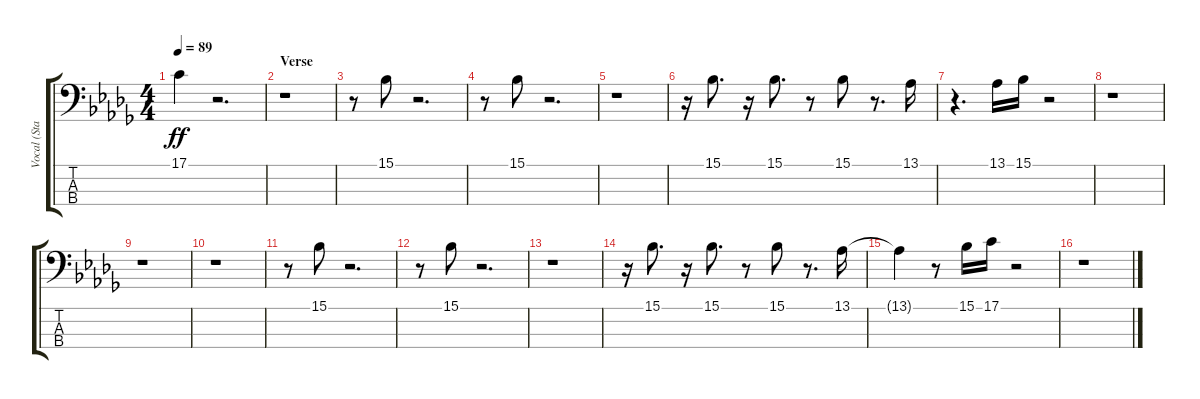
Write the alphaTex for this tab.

\track ("Vocal (Staff 2)" "Vocal (Sta") {instrument lead3calliope}
\staff {score tabs}
\tuning (G2 D2 A1 E1) {hide}
\ts (4 4)
\tempo 89
\clef f4
\ks bbminor
17.1.4{dy ff} r.2{d} |
\section ("" "Verse")
r.1 |
r.8 15.1.8 r.2{d} |
r.8 15.1.8 r.2{d} |
r.1 |
r.16 15.1.8{d} r.16 15.1.8{d} r.8 15.1.8 r.8{d} 13.1.16 |
r.4{d} 13.1.16 15.1.16 r.2 |
r.1 |
r.1 |
r.1 |
r.8 15.1.8 r.2{d} |
r.8 15.1.8 r.2{d} |
r.1 |
r.16 15.1.8{d} r.16 15.1.8{d} r.8 15.1.8 r.8{d} 13.1.16 |
13.1{t}.4 r.8 15.1.16 17.1.16 r.2 |
r.1
